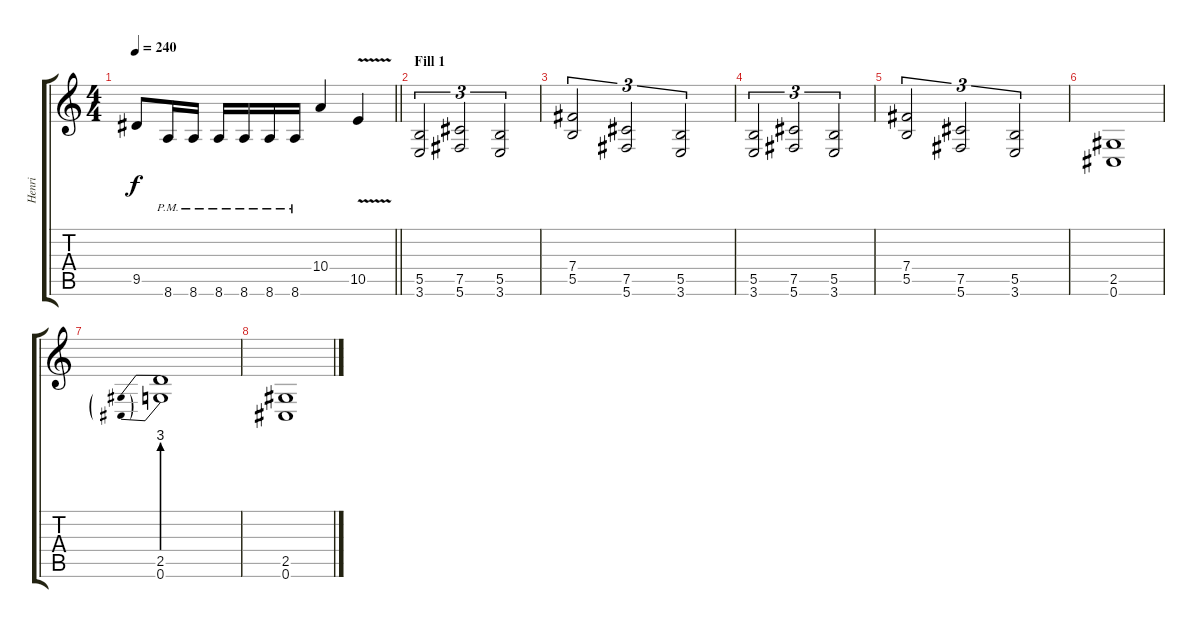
\track ("Henri" "Henri") {instrument distortionguitar}
\staff {score tabs}
\tuning (Db4 Ab3 E3 B2 Gb2 Db2) {hide}
\ts (4 4)
\tempo 240
\clef g2
\barLineRight lightlight
\ks c
9.5.8{dy f} 8.6{pm}.16 8.6{pm}.16 8.6{pm}.16 8.6{pm}.16 8.6{pm}.16 8.6{pm}.16 10.4.4 10.5{v}.4 |
\section ("" "Fill 1")
(5.5 3.6).2{tu (3 2)} (7.5 5.6).2{tu (3 2)} (5.5 3.6).2{tu (3 2)} |
(7.4 5.5).2{tu (3 2)} (7.5 5.6).2{tu (3 2)} (5.5 3.6).2{tu (3 2)} |
(5.5 3.6).2{tu (3 2)} (7.5 5.6).2{tu (3 2)} (5.5 3.6).2{tu (3 2)} |
(7.4 5.5).2{tu (3 2)} (7.5 5.6).2{tu (3 2)} (5.5 3.6).2{tu (3 2)} |
(2.5 0.6).1 |
(2.5{be (prebend 0 12 60 12)} 0.6{be (prebend 0 12 60 12)}).1 |
(2.5 0.6).1
